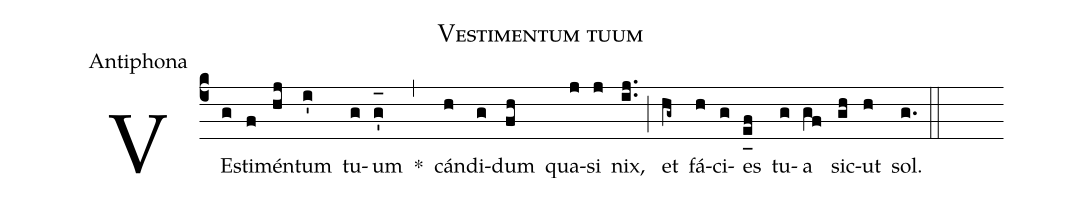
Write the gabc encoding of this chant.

name:Vestimentum tuum;
office-part:Antiphona;
%%
(c4) VE(g)sti(f)mén(hj)tum(i') tu(g)um(g'_[oh:h]) *(,) cán(h)di(g)dum(fh) qua(j)si(j) nix,(ij..) (;) et(hg~) fá(h)ci(g)es(e_[uh:l]f) tu(g)a(gf) sic(gh)ut(h) sol.(g.) (::)

%<eu>E(j) u(j) o(i) u(j) a(h) e.</eu>(g.) (::)
